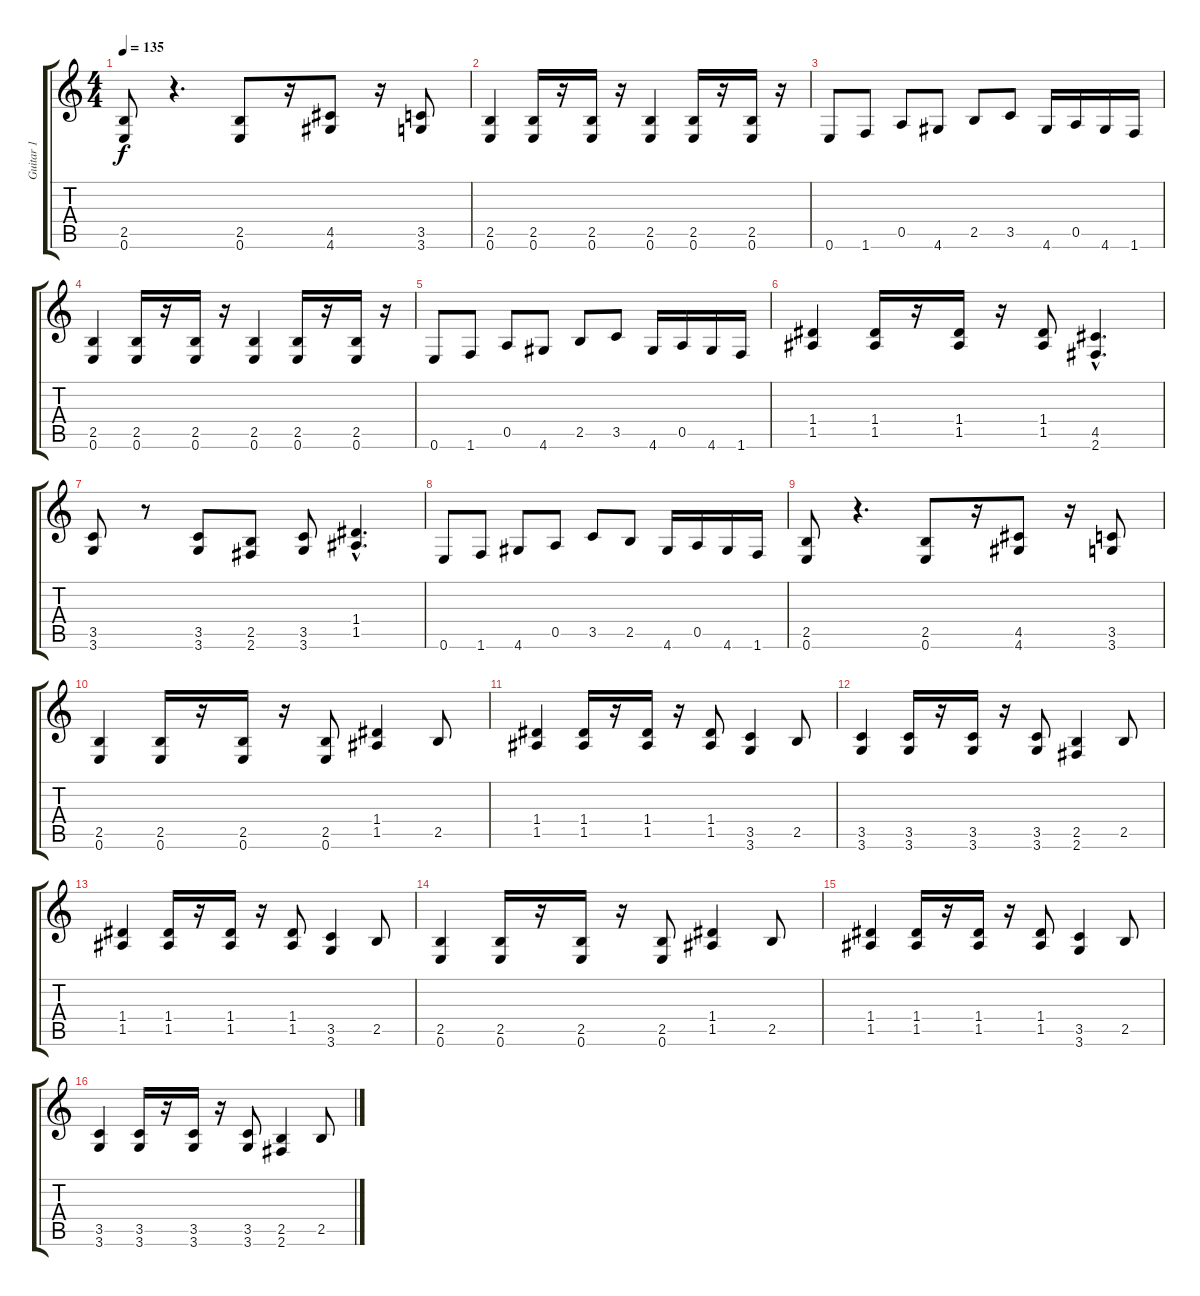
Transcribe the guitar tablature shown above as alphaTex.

\track ("Guitar 1" "Guitar 1") {instrument overdrivenguitar}
\staff {score tabs}
\tuning (E4 B3 G3 D3 A2 E2) {hide}
\ts (4 4)
\tempo 135
\clef g2
\ks c
(2.5 0.6).8{dy f} r.4{d} (2.5 0.6).8 r.16 (4.5 4.6).8 r.16 (3.5 3.6).8 |
(2.5 0.6).4 (2.5 0.6).16 r.16 (2.5 0.6).16 r.16 (2.5 0.6).4 (2.5 0.6).16 r.16 (2.5 0.6).16 r.16 |
0.6.8 1.6.8 0.5.8 4.6.8 2.5.8 3.5.8 4.6.16 0.5.16 4.6.16 1.6.16 |
(2.5 0.6).4 (2.5 0.6).16 r.16 (2.5 0.6).16 r.16 (2.5 0.6).4 (2.5 0.6).16 r.16 (2.5 0.6).16 r.16 |
0.6.8 1.6.8 0.5.8 4.6.8 2.5.8 3.5.8 4.6.16 0.5.16 4.6.16 1.6.16 |
(1.4 1.5).4 (1.4 1.5).16 r.16 (1.4 1.5).16 r.16 (1.4 1.5).8 (4.5{hac} 2.6{hac}).4{d} |
(3.5 3.6).8 r.8 (3.5 3.6).8 (2.5 2.6).8 (3.5 3.6).8 (1.4{hac} 1.5{hac}).4{d} |
0.6.8 1.6.8 4.6.8 0.5.8 3.5.8 2.5.8 4.6.16 0.5.16 4.6.16 1.6.16 |
(2.5 0.6).8 r.4{d} (2.5 0.6).8 r.16 (4.5 4.6).8 r.16 (3.5 3.6).8 |
(2.5 0.6).4 (2.5 0.6).16 r.16 (2.5 0.6).16 r.16 (2.5 0.6).8 (1.4 1.5).4 2.5.8 |
(1.4 1.5).4 (1.4 1.5).16 r.16 (1.4 1.5).16 r.16 (1.4 1.5).8 (3.5 3.6).4 2.5.8 |
(3.5 3.6).4 (3.5 3.6).16 r.16 (3.5 3.6).16 r.16 (3.5 3.6).8 (2.5 2.6).4 2.5.8 |
(1.4 1.5).4 (1.4 1.5).16 r.16 (1.4 1.5).16 r.16 (1.4 1.5).8 (3.5 3.6).4 2.5.8 |
(2.5 0.6).4 (2.5 0.6).16 r.16 (2.5 0.6).16 r.16 (2.5 0.6).8 (1.4 1.5).4 2.5.8 |
(1.4 1.5).4 (1.4 1.5).16 r.16 (1.4 1.5).16 r.16 (1.4 1.5).8 (3.5 3.6).4 2.5.8 |
(3.5 3.6).4 (3.5 3.6).16 r.16 (3.5 3.6).16 r.16 (3.5 3.6).8 (2.5 2.6).4 2.5.8
